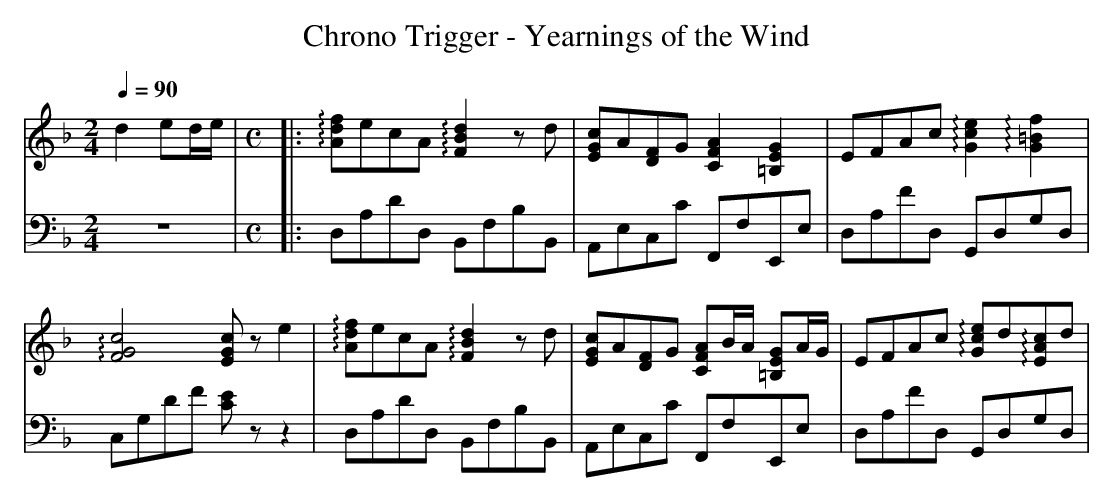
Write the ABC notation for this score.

X:1
T:Chrono Trigger - Yearnings of the Wind
M:2/4
Q:1/4=90
L:1/8
V:T treble
V:B bass
K:F
[V:T] d2 ed/e/ | [M:C] |: !arpeggio![Adf]ecA !arpeggio![FBd]2 z d | [EGc]A[DF]G [CFA]2 [=B,EG]2 | EFAc !arpeggio![Gce]2 !arpeggio![G=Bf]2 |
[V:B] z4 | [M:C] |: D,A,DD, B,,F,B,B,, | A,,E,C,C F,,F,E,,E, | D,A,FD, G,,D,G,D, |
[V:T] !arpeggio![FGc]4 [EGc] z e2 | !arpeggio![Adf]ecA !arpeggio![FBd]2 z d | [EGc]A[DF]G [CFA]B/A/ [=B,EG]A/G/ | EFAc !arpeggio![Gce]d!arpeggio![EAc]d |
[V:B] C,G,DF [CE] z z2 | D,A,DD, B,,F,B,B,, | A,,E,C,C F,,F,E,,E, | D,A,FD, G,,D,G,D, |
